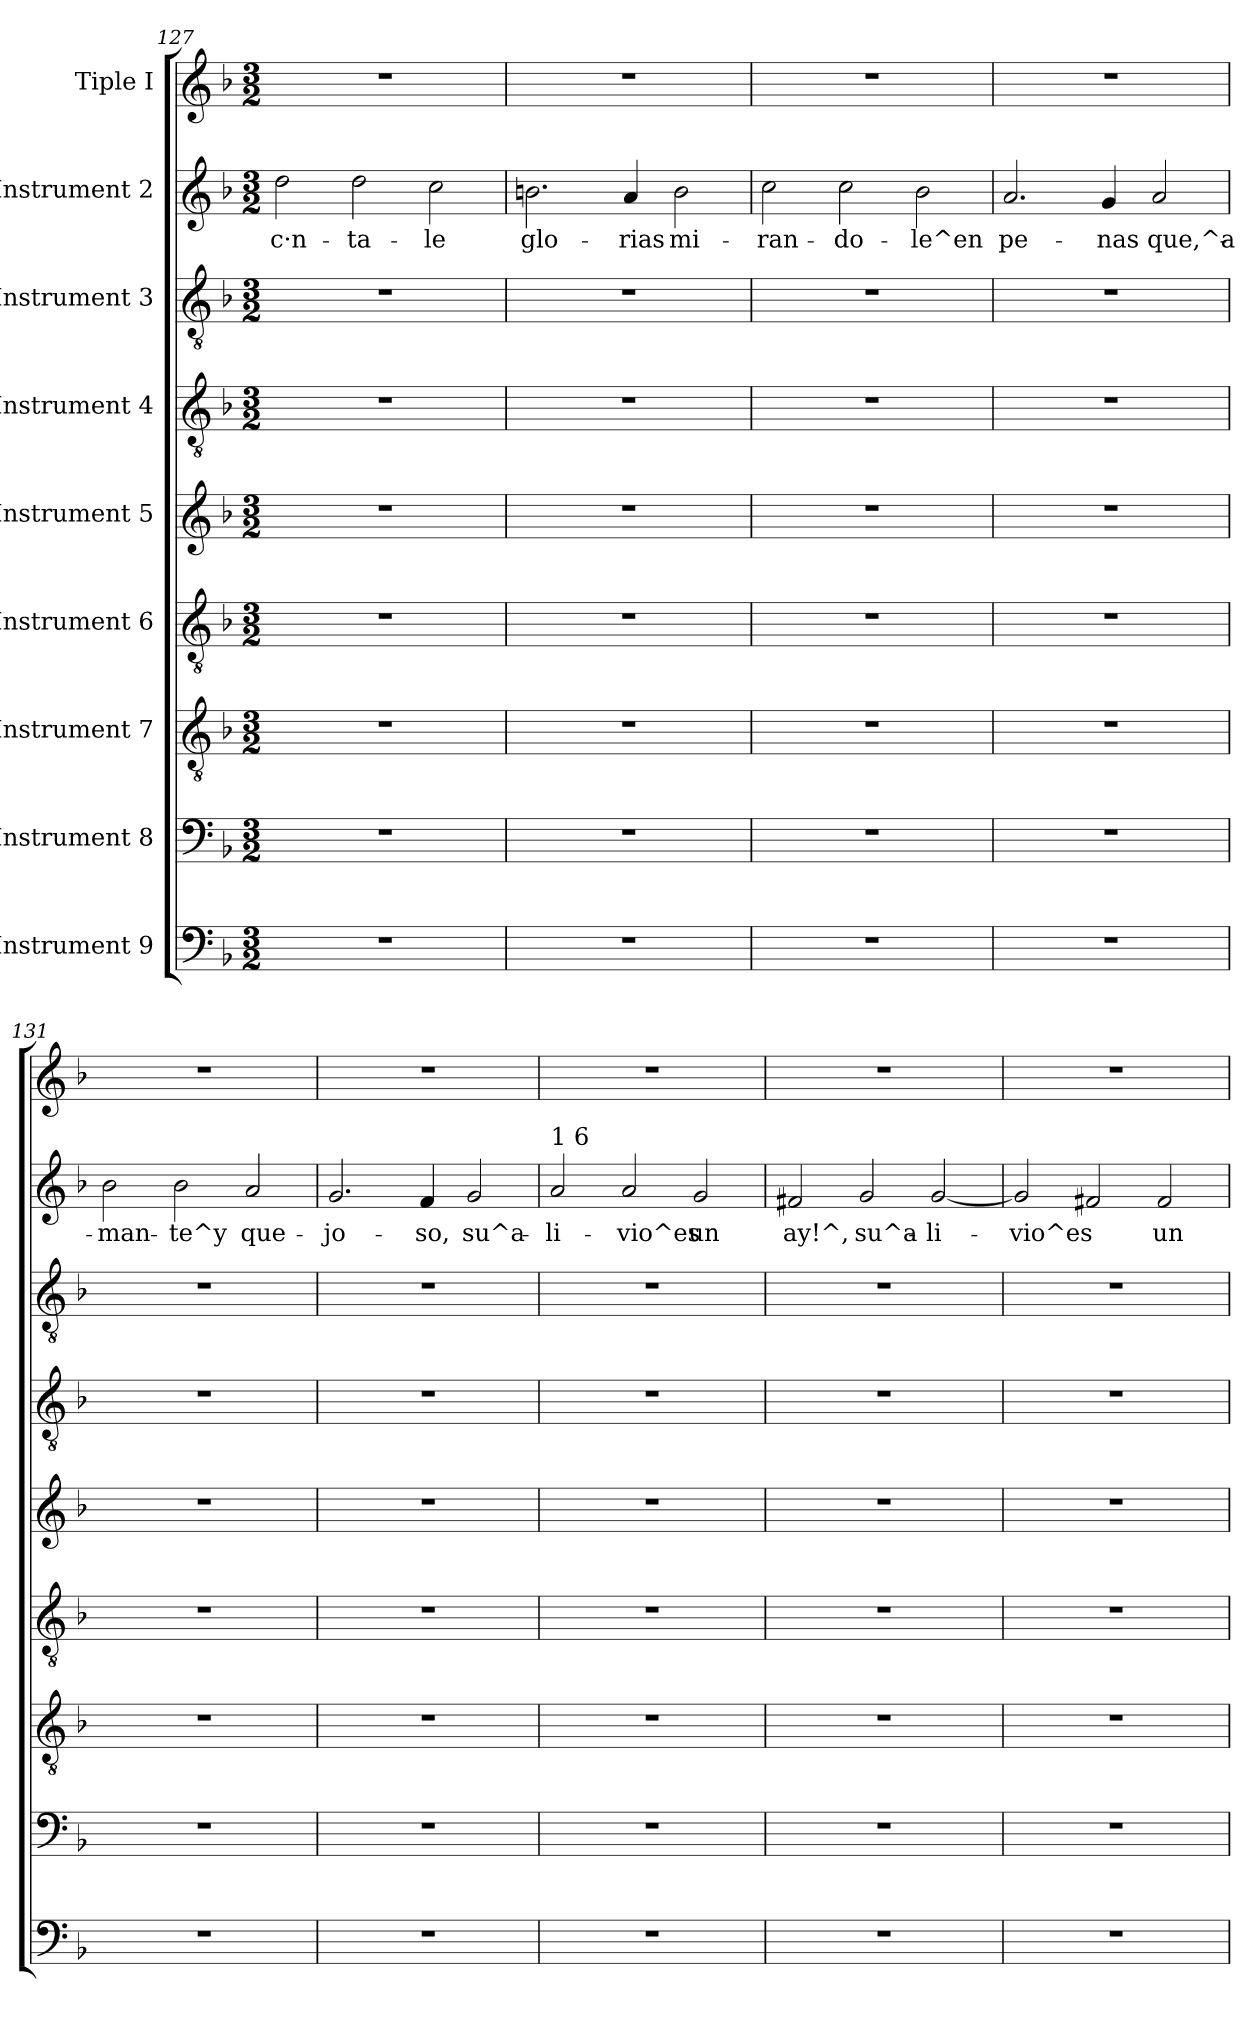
**kern	**kern	**kern	**kern	**kern	**kern	**kern	**kern	**text	**kern
*part9	*part8	*part7	*part6	*part5	*part4	*part3	*part2	*part2	*part1
*staff9	*staff8	*staff7	*staff6	*staff5	*staff4	*staff3	*staff2	*staff2	*staff1
*I"Instrument 9	*I"Instrument 8	*I"Instrument 7	*I"Instrument 6	*I"Instrument 5	*I"Instrument 4	*I"Instrument 3	*I"Instrument 2	*	*I"Tiple I
*clefF4	*clefF4	*clefGv2	*clefGv2	*clefG2	*clefGv2	*clefGv2	*clefG2	*	*clefG2
*k[b-]	*k[b-]	*k[b-]	*k[b-]	*k[b-]	*k[b-]	*k[b-]	*k[b-]	*	*k[b-]
*F:	*F:	*F:	*F:	*F:	*F:	*F:	*F:	*	*F:
*M3/2	*M3/2	*M3/2	*M3/2	*M3/2	*M3/2	*M3/2	*M3/2	*	*M3/2
=127	=127	=127	=127	=127	=127	=127	=127	=127	=127
!	!	!	!	!	!	!	!	!LO:LY:b:cj	!
1.r	1.r	1.r	1.r	1.r	1.r	1.r	2dd\	c·n-	1.r
!	!	!	!	!	!	!	!	!LO:LY:b:cj	!
.	.	.	.	.	.	.	2dd\	-ta-	.
!	!	!	!	!	!	!	!	!LO:LY:b:cj	!
.	.	.	.	.	.	.	2cc\	-le	.
=128	=128	=128	=128	=128	=128	=128	=128	=128	=128
!	!	!	!	!	!	!	!	!LO:LY:b:cj	!
1.r	1.r	1.r	1.r	1.r	1.r	1.r	2.bn\	glo-	1.r
!	!	!	!	!	!	!	!	!LO:LY:b:cj	!
.	.	.	.	.	.	.	4a/	-rias	.
!	!	!	!	!	!	!	!	!LO:LY:b:cj	!
.	.	.	.	.	.	.	2b\	mi-	.
=129	=129	=129	=129	=129	=129	=129	=129	=129	=129
!	!	!	!	!	!	!	!	!LO:LY:b:cj	!
1.r	1.r	1.r	1.r	1.r	1.r	1.r	2cc\	-ran-	1.r
!	!	!	!	!	!	!	!	!LO:LY:b:cj	!
.	.	.	.	.	.	.	2cc\	-do-	.
!	!	!	!	!	!	!	!	!LO:LY:b:cj	!
.	.	.	.	.	.	.	2b-\	-le^en	.
=130	=130	=130	=130	=130	=130	=130	=130	=130	=130
!	!	!	!	!	!	!	!	!LO:LY:b:cj	!
1.r	1.r	1.r	1.r	1.r	1.r	1.r	2.a/	pe-	1.r
!	!	!	!	!	!	!	!	!LO:LY:b:cj	!
.	.	.	.	.	.	.	4g/	-nas	.
!	!	!	!	!	!	!	!	!LO:LY:b:cj	!
.	.	.	.	.	.	.	2a/	que,^a-	.
=131	=131	=131	=131	=131	=131	=131	=131	=131	=131
!	!	!	!	!	!	!	!	!LO:LY:b:cj	!
1.r	1.r	1.r	1.r	1.r	1.r	1.r	2b-\	-man-	1.r
!	!	!	!	!	!	!	!	!LO:LY:b:cj	!
.	.	.	.	.	.	.	2b-\	-te^y	.
!	!	!	!	!	!	!	!	!LO:LY:b:cj	!
.	.	.	.	.	.	.	2a/	que-	.
=132	=132	=132	=132	=132	=132	=132	=132	=132	=132
!	!	!	!	!	!	!	!	!LO:LY:b:cj	!
1.r	1.r	1.r	1.r	1.r	1.r	1.r	2.g/	-jo-	1.r
!	!	!	!	!	!	!	!	!LO:LY:b:cj	!
.	.	.	.	.	.	.	4f/	-so,	.
!	!	!	!	!	!	!	!	!LO:LY:b:cj	!
.	.	.	.	.	.	.	2g/	su^a-	.
!!LO:LB:g=z
=133	=133	=133	=133	=133	=133	=133	=133	=133	=133
!	!	!	!	!	!	!	!LO:TX:a:t=1 6	!	!
!	!	!	!	!	!	!	!	!LO:LY:b:cj	!
1.r	1.r	1.r	1.r	1.r	1.r	1.r	2a/	-li-	1.r
!	!	!	!	!	!	!	!	!LO:LY:b:cj	!
.	.	.	.	.	.	.	2a/	-vio^es	.
!	!	!	!	!	!	!	!	!LO:LY:b:cj	!
.	.	.	.	.	.	.	2g/	un	.
=134	=134	=134	=134	=134	=134	=134	=134	=134	=134
!	!	!	!	!	!	!	!	!LO:LY:b:cj	!
1.r	1.r	1.r	1.r	1.r	1.r	1.r	2f#X/	ay!^,	1.r
!	!	!	!	!	!	!	!	!LO:LY:b:cj	!
.	.	.	.	.	.	.	2g/	su^a-	.
!	!	!	!	!	!	!	!	!LO:LY:b:cj	!
.	.	.	.	.	.	.	[<2g/	-li-	.
=135	=135	=135	=135	=135	=135	=135	=135	=135	=135
!	!	!	!	!	!	!	!	!LO:LY:b:cj	!
1.r	1.r	1.r	1.r	1.r	1.r	1.r	2g/]	-vio^es	1.r
!	!	!	!	!	!	!	!	!LO:LY:b:cj	!
.	.	.	.	.	.	.	2f#X/	.	.
!	!	!	!	!	!	!	!	!LO:LY:b:cj	!
.	.	.	.	.	.	.	2f#/	un	.
=	=	=	=	=	=	=	=	=	=
*-	*-	*-	*-	*-	*-	*-	*-	*-	*-
